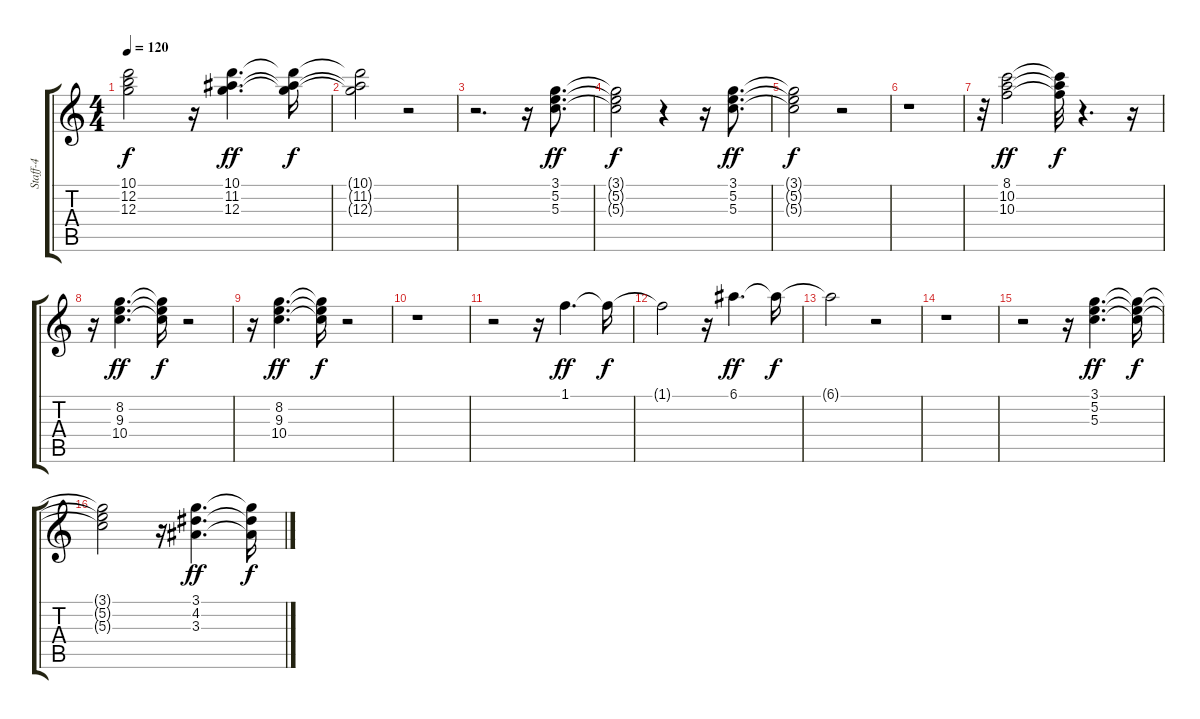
\track ("Staff-4" "Staff-4") {instrument acousticguitarsteel}
\staff {score tabs}
\tuning (E4 B3 G3 D3 A2 E2) {hide}
\ts (4 4)
\tempo 120
\clef g2
\ks c
(10.1{t} 12.2{t} 12.3{t}).2{dy f} r.16 (10.1 11.2 12.3).4{d dy ff} (10.1{t} 11.2{t} 12.3{t}).16{dy f} |
(10.1{t} 11.2{t} 12.3{t}).2 r.2 |
r.2{d} r.16 (3.1 5.2 5.3).8{d dy ff} |
(3.1{t} 5.2{t} 5.3{t}).2{dy f} r.4 r.16 (3.1 5.2 5.3).8{d dy ff} |
(3.1{t} 5.2{t} 5.3{t}).2{dy f} r.2 |
r.1 |
r.32 (8.1 10.2 10.3).2{dy ff} (8.1{t} 10.2{t} 10.3{t}).32{dy f} r.4{d} r.16 |
r.16 (8.2 9.3 10.4).4{d dy ff} (8.2{t} 9.3{t} 10.4{t}).16{dy f} r.2 |
r.16 (8.2 9.3 10.4).4{d dy ff} (8.2{t} 9.3{t} 10.4{t}).16{dy f} r.2 |
r.1 |
r.2 r.16 1.1.4{d dy ff} 1.1{t}.16{dy f} |
1.1{t}.2 r.16 6.1.4{d dy ff} 6.1{t}.16{dy f} |
6.1{t}.2 r.2 |
r.1 |
r.2 r.16 (3.1 5.2 5.3).4{d dy ff} (3.1{t} 5.2{t} 5.3{t}).16{dy f} |
(3.1{t} 5.2{t} 5.3{t}).2 r.16 (3.1 4.2 3.3).4{d dy ff} (3.1{t} 4.2{t} 3.3{t}).16{dy f}
